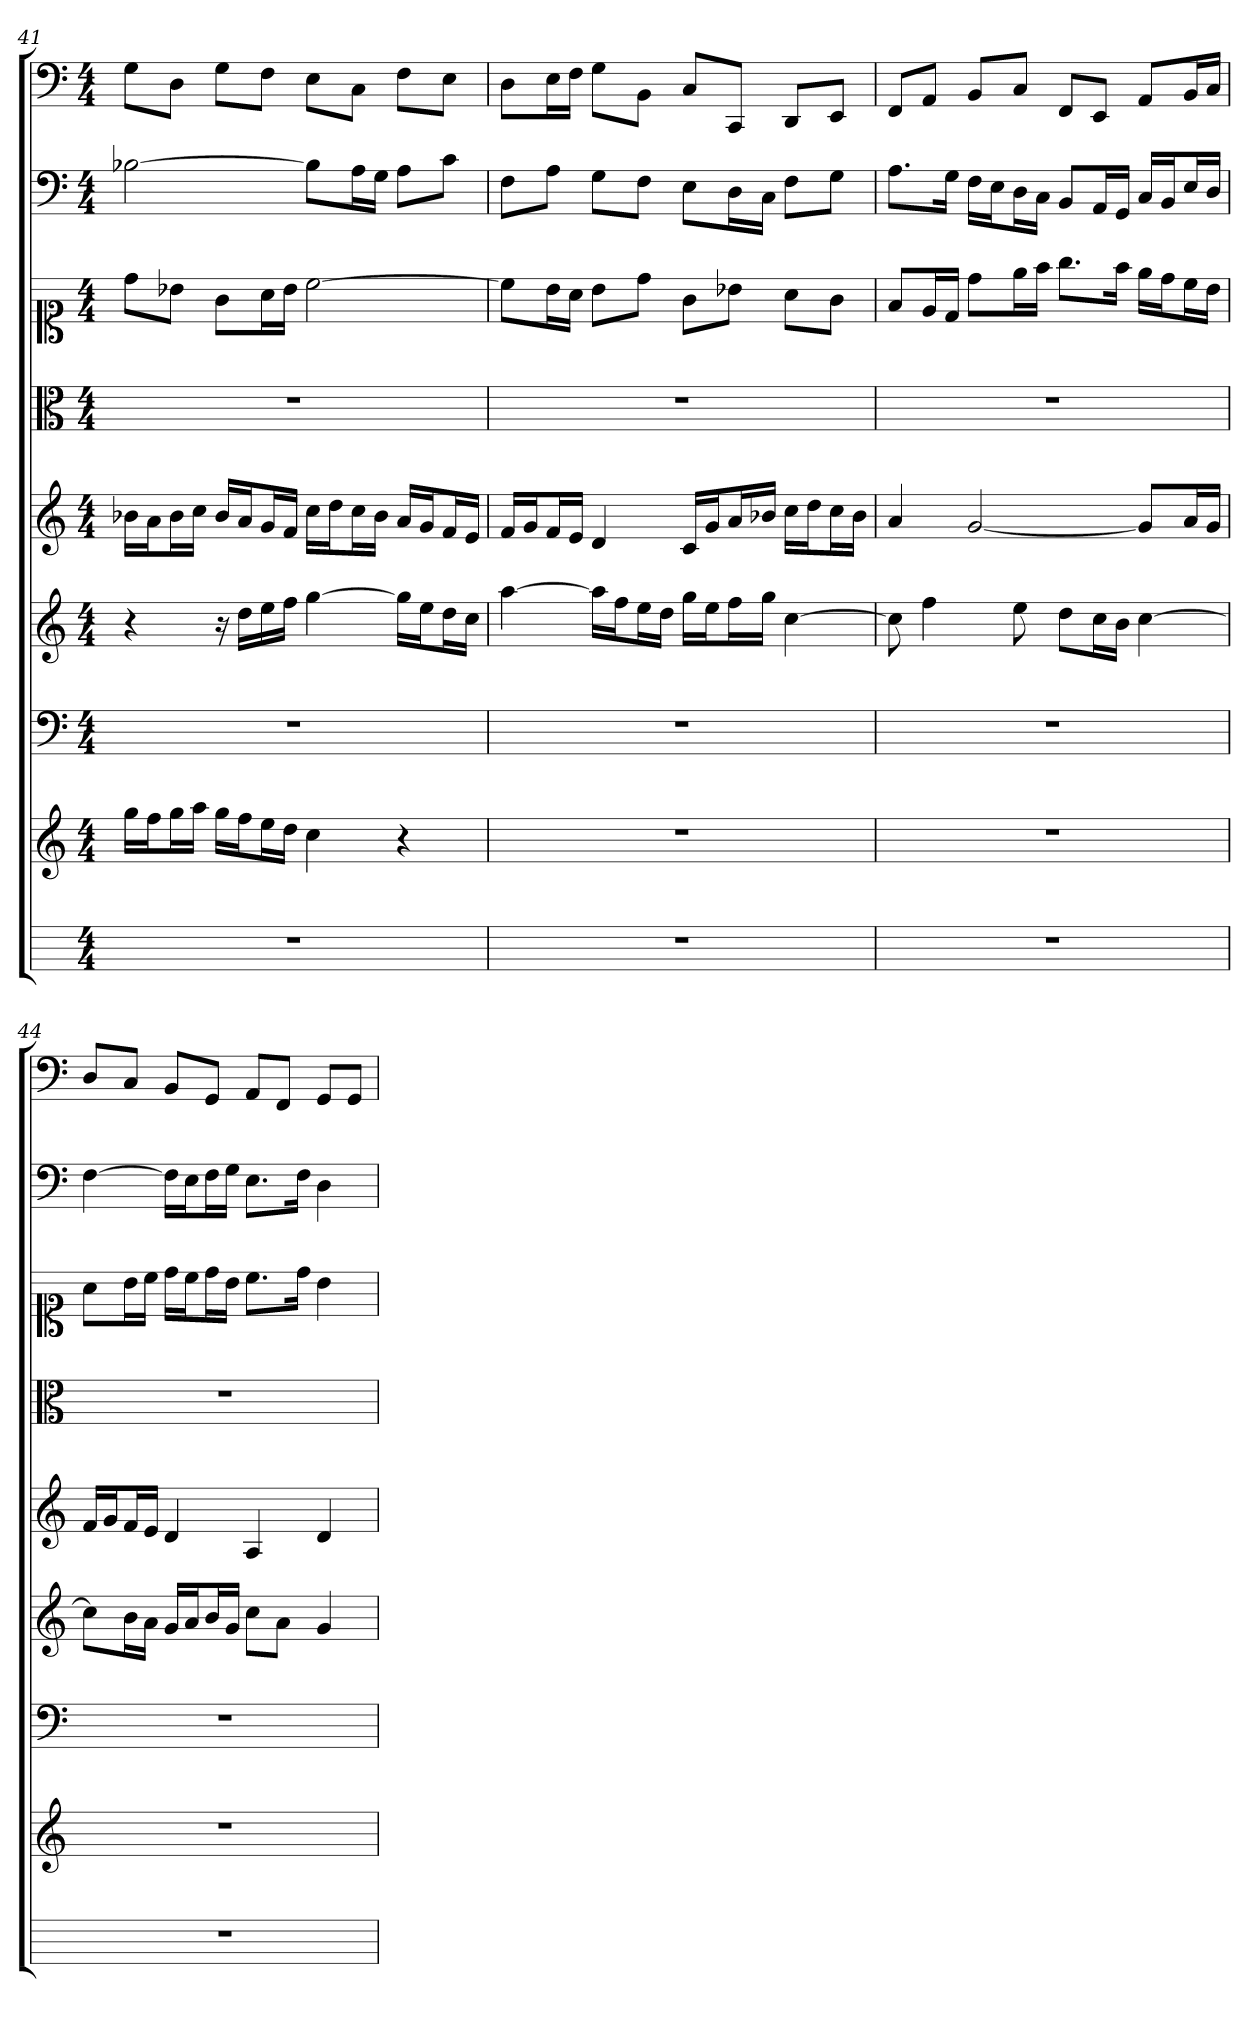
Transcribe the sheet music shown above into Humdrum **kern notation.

**kern	**kern	**kern	**kern	**kern	**kern	**kern	**kern	**kern
*part9	*part8	*part7	*part6	*part5	*part4	*part3	*part2	*part1
*staff9	*staff8	*staff7	*staff6	*staff5	*staff4	*staff3	*staff2	*staff1
*	*	*clefF4	*	*	*clefC3	*clefC1	*clefF4	*clefF4
*k[]	*k[]	*k[]	*k[]	*k[]	*k[]	*k[]	*k[]	*k[]
*C:	*C:	*C:	*C:	*C:	*C:	*C:	*C:	*C:
*M4/4	*M4/4	*M4/4	*M4/4	*M4/4	*M4/4	*M4/4	*M4/4	*M4/4
=41	=41	=41	=41	=41	=41	=41	=41	=41
1r	16ggLL	1r	4r	16b-XLL	1r	8dd\L	[2B-X	8G\L
.	16ffJ	.	.	16aJ	.	.	.	.
.	16ggL	.	.	16b-L	.	8b-X\J	.	8D\J
.	16aaJJ	.	.	16ccJJ	.	.	.	.
.	16ggLL	.	16r	16b-LL	.	8g\L	.	8G\L
.	16ffJ	.	16ddLL	16aJ	.	.	.	.
.	16eeL	.	16ee	16gL	.	16a\L	.	8F\J
.	16ddJJ	.	16ffJJ	16fJJ	.	16b-\JJ	.	.
.	4cc	.	[4gg	16ccLL	.	[2cc	8B-\L]	8E\L
.	.	.	.	16ddJ	.	.	.	.
.	.	.	.	16ccL	.	.	16A\L	8C\J
.	.	.	.	16b-JJ	.	.	16G\JJ	.
.	4r	.	16ggLL]	16aLL	.	.	8A\L	8F\L
.	.	.	16eeJ	16gJ	.	.	.	.
.	.	.	16ddL	16fL	.	.	8c\J	8E\J
.	.	.	16ccJJ	16eJJ	.	.	.	.
=42	=42	=42	=42	=42	=42	=42	=42	=42
1r	1r	1r	[4aa	16fLL	1r	8cc\L]	8F\L	8D\L
.	.	.	.	16gJ	.	.	.	.
.	.	.	.	16fL	.	16b\L	8A\J	16E\L
.	.	.	.	16eJJ	.	16a\JJ	.	16F\JJ
.	.	.	16aaLL]	4d	.	8b\L	8G\L	8G\L
.	.	.	16ffJ	.	.	.	.	.
.	.	.	16eeL	.	.	8dd\J	8F\J	8BB\J
.	.	.	16ddJJ	.	.	.	.	.
.	.	.	16ggLL	16cLL	.	8g\L	8E\L	8C/L
.	.	.	16eeJ	16gJ	.	.	.	.
.	.	.	16ffL	16aL	.	8b-X\J	16D\L	8CC/J
.	.	.	16ggJJ	16b-XJJ	.	.	16C\JJ	.
.	.	.	[4cc	16ccLL	.	8a\L	8F\L	8DD/L
.	.	.	.	16ddJ	.	.	.	.
.	.	.	.	16ccL	.	8g\J	8G\J	8EE/J
.	.	.	.	16b-JJ	.	.	.	.
=43	=43	=43	=43	=43	=43	=43	=43	=43
1r	1r	1r	8cc]	4a	1r	8f/L	8.A\L	8FF/L
.	.	.	4ff	.	.	16e/L	.	8AA/J
.	.	.	.	.	.	16d/JJ	16G\Jk	.
.	.	.	.	[2g	.	8dd\L	16F\LL	8BB/L
.	.	.	.	.	.	.	16E\J	.
.	.	.	8ee	.	.	16ee\L	16D\L	8C/J
.	.	.	.	.	.	16ff\JJ	16C\JJ	.
.	.	.	8ddL	.	.	8.gg\L	8BB/L	8FF/L
.	.	.	16ccL	.	.	.	16AA/L	8EE/J
.	.	.	16bJJ	.	.	16ff\Jk	16GG/JJ	.
.	.	.	[4cc	8gL]	.	16ee\LL	16C/LL	8AA/L
.	.	.	.	.	.	16dd\J	16BB/J	.
.	.	.	.	16aL	.	16cc\L	16E/L	16BB/L
.	.	.	.	16gJJ	.	16b\JJ	16D/JJ	16C/JJ
=44	=44	=44	=44	=44	=44	=44	=44	=44
1r	1r	1r	8ccL]	16fLL	1r	8a\L	[4F	8D/L
.	.	.	.	16gJ	.	.	.	.
.	.	.	16bL	16fL	.	16b\L	.	8C/J
.	.	.	16aJJ	16eJJ	.	16cc\JJ	.	.
.	.	.	16gLL	4d	.	16dd\LL	16F\LL]	8BB/L
.	.	.	16aJ	.	.	16cc\J	16E\J	.
.	.	.	16bL	.	.	16dd\L	16F\L	8GG/J
.	.	.	16gJJ	.	.	16b\JJ	16G\JJ	.
.	.	.	8ccL	4A	.	8.cc\L	8.E\L	8AA/L
.	.	.	8aJ	.	.	.	.	8FF/J
.	.	.	.	.	.	16dd\Jk	16F\Jk	.
.	.	.	4g	4d	.	4b	4D	8GG/L
.	.	.	.	.	.	.	.	8GG/J
=	=	=	=	=	=	=	=	=
*-	*-	*-	*-	*-	*-	*-	*-	*-
